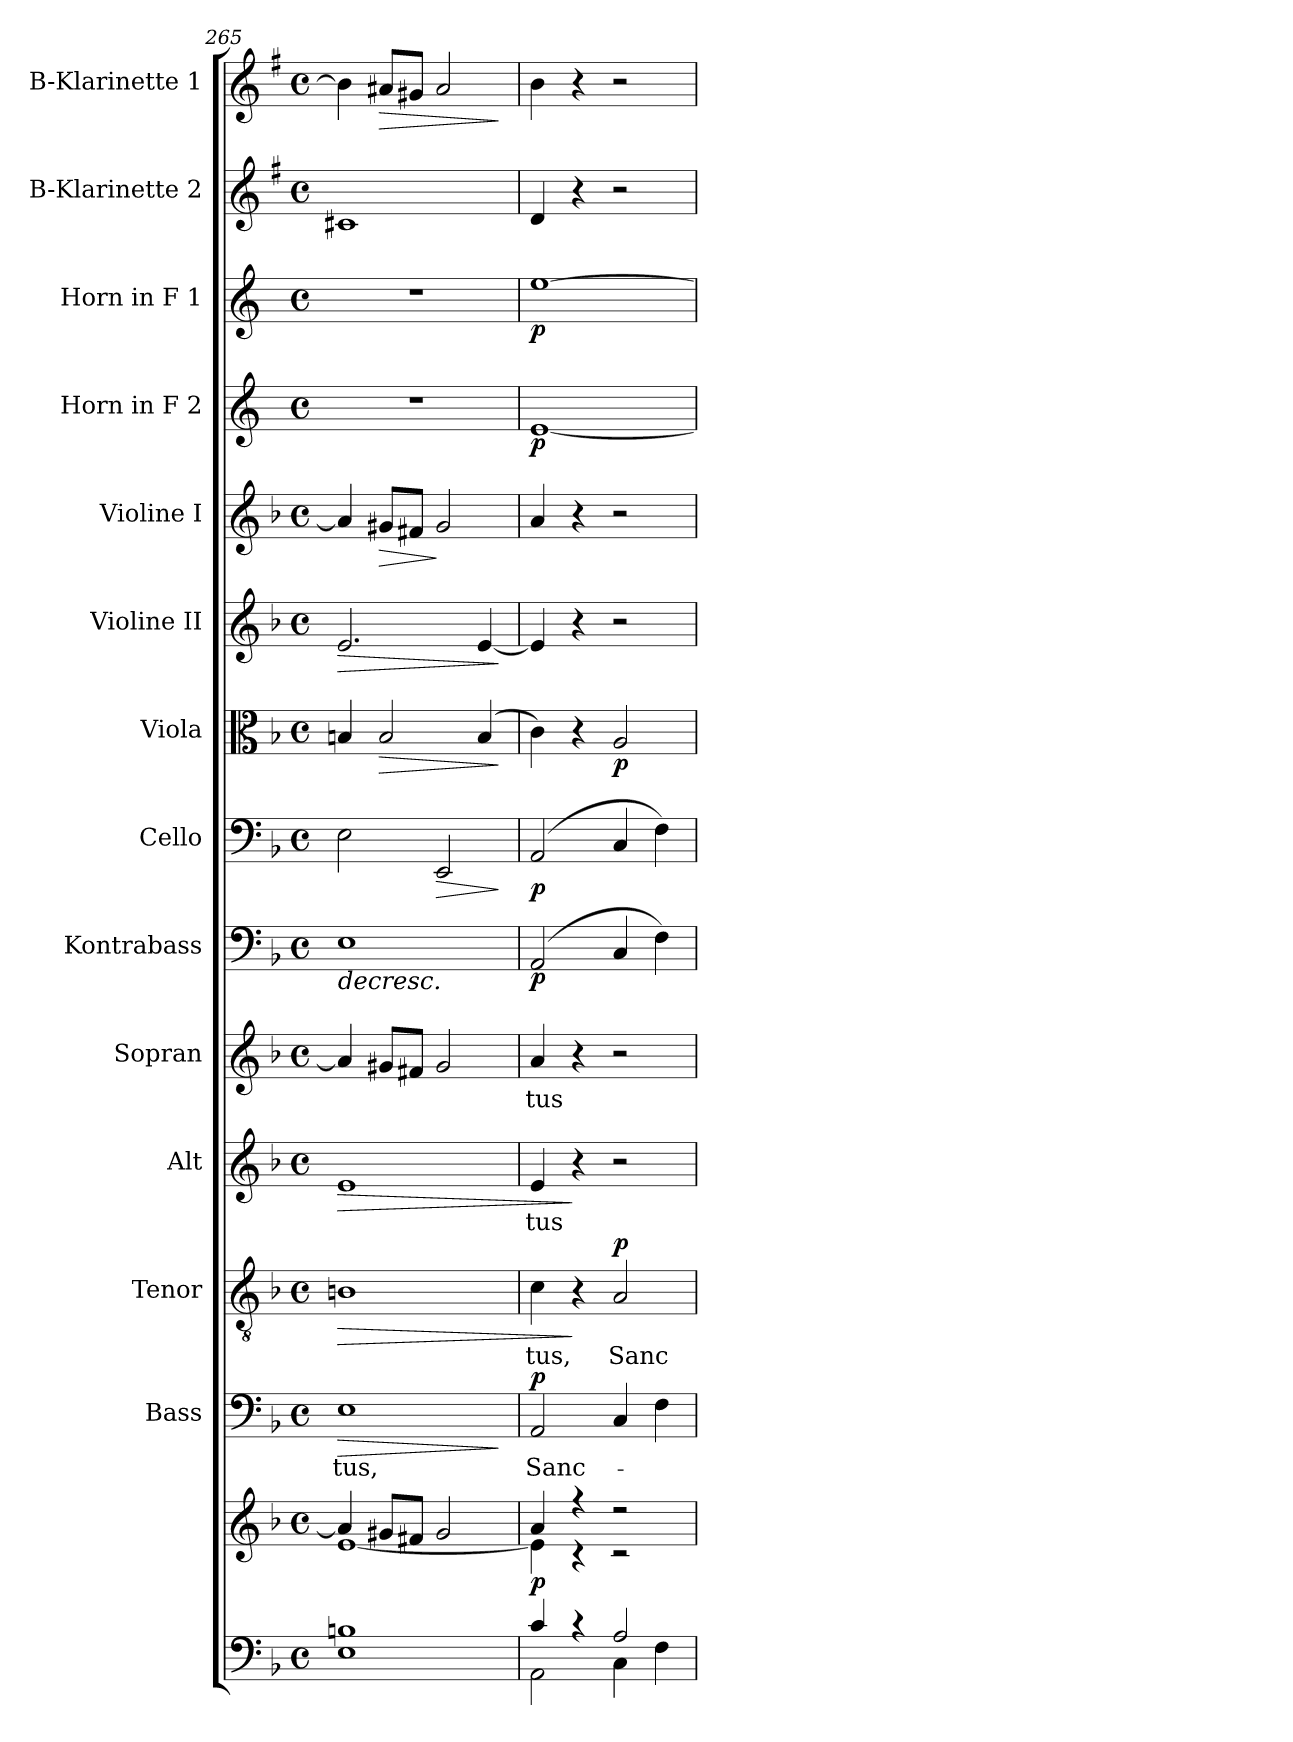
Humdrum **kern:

**kern	**kern	**dynam	**kern	**text	**dynam	**kern	**text	**dynam	**kern	**text	**dynam	**kern	**text	**kern	**dynam	**kern	**dynam	**kern	**dynam	**kern	**dynam	**kern	**dynam	**kern	**dynam	**kern	**dynam	**kern	**kern	**dynam
*part14	*part14	*part14	*part13	*part13	*part13	*part12	*part12	*part12	*part11	*part11	*part11	*part10	*part10	*part9	*part9	*part8	*part8	*part7	*part7	*part6	*part6	*part5	*part5	*part4	*part4	*part3	*part3	*part2	*part1	*part1
*staff15	*staff14	*staff14/15	*staff13	*staff13	*staff13	*staff12	*staff12	*staff12	*staff11	*staff11	*staff11	*staff10	*staff10	*staff9	*staff9	*staff8	*staff8	*staff7	*staff7	*staff6	*staff6	*staff5	*staff5	*staff4	*staff4	*staff3	*staff3	*staff2	*staff1	*staff1
*	*	*	*I"Bass	*	*	*I"Tenor	*	*	*I"Alt	*	*	*I"Sopran	*	*I"Kontrabass	*	*I"Cello	*	*I"Viola	*	*I"Violine II	*	*I"Violine I	*	*I"Horn in F 2	*	*I"Horn in F 1	*	*I"B-Klarinette 2	*I"B-Klarinette 1	*
*	*	*	*I'B.	*	*	*I'T.	*	*	*I'A.	*	*	*I'S.	*	*I'Kb.	*	*	*	*I'Vla.	*	*I'Vl. II	*	*I'Vl. I	*	*	*	*	*	*I'B Kl. 2	*I'B Kl. 1	*
*clefF4	*clefG2	*	*clefF4	*	*	*clefGv2	*	*	*clefG2	*	*	*clefG2	*	*clefF4	*	*clefF4	*	*clefC3	*	*clefG2	*	*clefG2	*	*clefG2	*	*clefG2	*	*clefG2	*clefG2	*
*	*	*	*	*	*	*	*	*	*	*	*	*	*	*ITrd7c12	*	*	*	*	*	*	*	*	*	*ITrd4c7	*	*ITrd4c7	*	*ITrd1c2	*ITrd1c2	*
*k[b-]	*k[b-]	*	*k[b-]	*	*	*k[b-]	*	*	*k[b-]	*	*	*k[b-]	*	*k[b-]	*	*k[b-]	*	*k[b-]	*	*k[b-]	*	*k[b-]	*	*k[b-]	*	*k[b-]	*	*k[b-]	*k[b-]	*
*F:	*F:	*	*F:	*	*	*F:	*	*	*F:	*	*	*F:	*	*F:	*	*F:	*	*F:	*	*F:	*	*F:	*	*F:	*	*F:	*	*F:	*F:	*
*M4/4	*M4/4	*	*M4/4	*	*	*M4/4	*	*	*M4/4	*	*	*M4/4	*	*M4/4	*	*M4/4	*	*M4/4	*	*M4/4	*	*M4/4	*	*M4/4	*	*M4/4	*	*M4/4	*M4/4	*
*met(c)	*met(c)	*	*met(c)	*	*	*met(c)	*	*	*met(c)	*	*	*met(c)	*	*met(c)	*	*met(c)	*	*met(c)	*	*met(c)	*	*met(c)	*	*met(c)	*	*met(c)	*	*met(c)	*met(c)	*
=265	=265	=265	=265	=265	=265	=265	=265	=265	=265	=265	=265	=265	=265	=265	=265	=265	=265	=265	=265	=265	=265	=265	=265	=265	=265	=265	=265	=265	=265	=265
*^	*^	*	*	*	*	*	*	*	*	*	*	*	*	*	*	*	*	*	*	*	*	*	*	*	*	*	*	*	*	*
!	!	!	!	!	!	!LO:LY:b	!LO:HP:b	!	!	!LO:HP:b	!	!	!LO:HP:b	!	!	!	!LO:HP:b	!	!	!	!	!	!LO:HP:b	!	!	!	!	!	!	!	!	!
1Bn	1E	4a/]	[<1e	.	1E	-tus,	>	1Bn	.	>	1e	.	>	4a/]	.	1EE	>	2E\	.	4Bn/	.	2.e/	>	4a/]	.	1r	.	1r	.	1Bn	4a\]	.
!	!	!	!	!	!	!	!	!	!	!	!	!	!	!	!	!	!	!	!	!	!LO:HP:b	!	!	!	!LO:HP:b	!	!	!	!	!	!	!LO:HP:b
.	.	8g#X/L	.	.	.	.	.	.	.	.	.	.	.	8g#X/L	.	.	.	.	.	2B/	>	.	.	8g#X/L	>	.	.	.	.	.	8g#X/L	>
.	.	8f#X/J	.	.	.	.	.	.	.	.	.	.	.	8f#X/J	.	.	.	.	.	.	.	.	.	8f#X/J	.	.	.	.	.	.	8f#X/J	.
!	!	!	!	!	!	!	!	!	!	!	!	!	!	!	!	!	!	!	!LO:HP:b	!	!	!	!	!	!	!	!	!	!	!	!	!
.	.	2g#/	.	.	.	.	.	.	.	.	.	.	.	2g#/	.	.	.	2EE/	>	.	.	.	.	2g#/	]	.	.	.	.	.	2g#/	.
.	.	.	.	.	.	.	.	.	.	.	.	.	.	.	.	.	.	.	.	(4B/	.	[4e/	.	.	.	.	.	.	.	.	.	.
*v	*v	*	*	*	*	*	*	*	*	*	*	*	*	*	*	*	*	*	*	*	*	*	*	*	*	*	*	*	*	*	*	*
*	*v	*v	*	*	*	*	*	*	*	*	*	*	*	*	*	*	*	*	*	*	*	*	*	*	*	*	*	*	*	*	*
.	.	.	.	.	]	.	.	.	.	.	.	.	.	.	.	.	]	.	]	.	]	.	.	.	.	.	.	.	.	]
=266	=266	=266	=266	=266	=266	=266	=266	=266	=266	=266	=266	=266	=266	=266	=266	=266	=266	=266	=266	=266	=266	=266	=266	=266	=266	=266	=266	=266	=266	=266
*^	*^	*	*	*	*	*	*	*	*	*	*	*	*	*	*	*	*	*	*	*	*	*	*	*	*	*	*	*	*	*
!	!	!	!	!LO:DY:b	!	!LO:LY:b	!LO:DY:a	!	!LO:LY:b	!	!	!LO:LY:b	!	!	!LO:LY:b	!	!LO:DY:b	!	!LO:DY:b	!	!	!	!	!	!	!	!LO:DY:b	!	!LO:DY:b	!	!	!
4c/	2AA\	4a/	4e\]	p	2AA/	Sanc-	p	4c\	-tus,	.	4e/	-tus	.	4a/	-tus	(2AAA/	p	(2AA/	p	4c\)	.	4e/]	.	4a/	.	[1A	p	[1a	p	4c/	4a\	.
4rc	.	4r	4r	.	.	.	.	4r	.	]	4r	.	]	4r	.	.	.	.	.	4r	.	4r	.	4r	.	.	.	.	.	4r	4r	.
!	!	!	!	!	!	!	!	!	!LO:LY:b	!LO:DY:a	!	!	!	!	!	!	!	!	!	!	!LO:DY:b	!	!	!	!	!	!	!	!	!	!	!
2A/	4C\	2r	2r	.	4C/	.	.	2A/	Sanc-	p	2r	.	.	2r	.	4CC/	]	4C/	.	2A/	p	2r	.	2r	.	.	.	.	.	2r	2r	.
.	4F\	.	.	.	4F\	.	.	.	.	.	.	.	.	.	.	4FF\)	.	4F\)	.	.	.	.	.	.	.	.	.	.	.	.	.	.
*v	*v	*	*	*	*	*	*	*	*	*	*	*	*	*	*	*	*	*	*	*	*	*	*	*	*	*	*	*	*	*	*	*
*	*v	*v	*	*	*	*	*	*	*	*	*	*	*	*	*	*	*	*	*	*	*	*	*	*	*	*	*	*	*	*	*
=	=	=	=	=	=	=	=	=	=	=	=	=	=	=	=	=	=	=	=	=	=	=	=	=	=	=	=	=	=	=
*-	*-	*-	*-	*-	*-	*-	*-	*-	*-	*-	*-	*-	*-	*-	*-	*-	*-	*-	*-	*-	*-	*-	*-	*-	*-	*-	*-	*-	*-	*-
